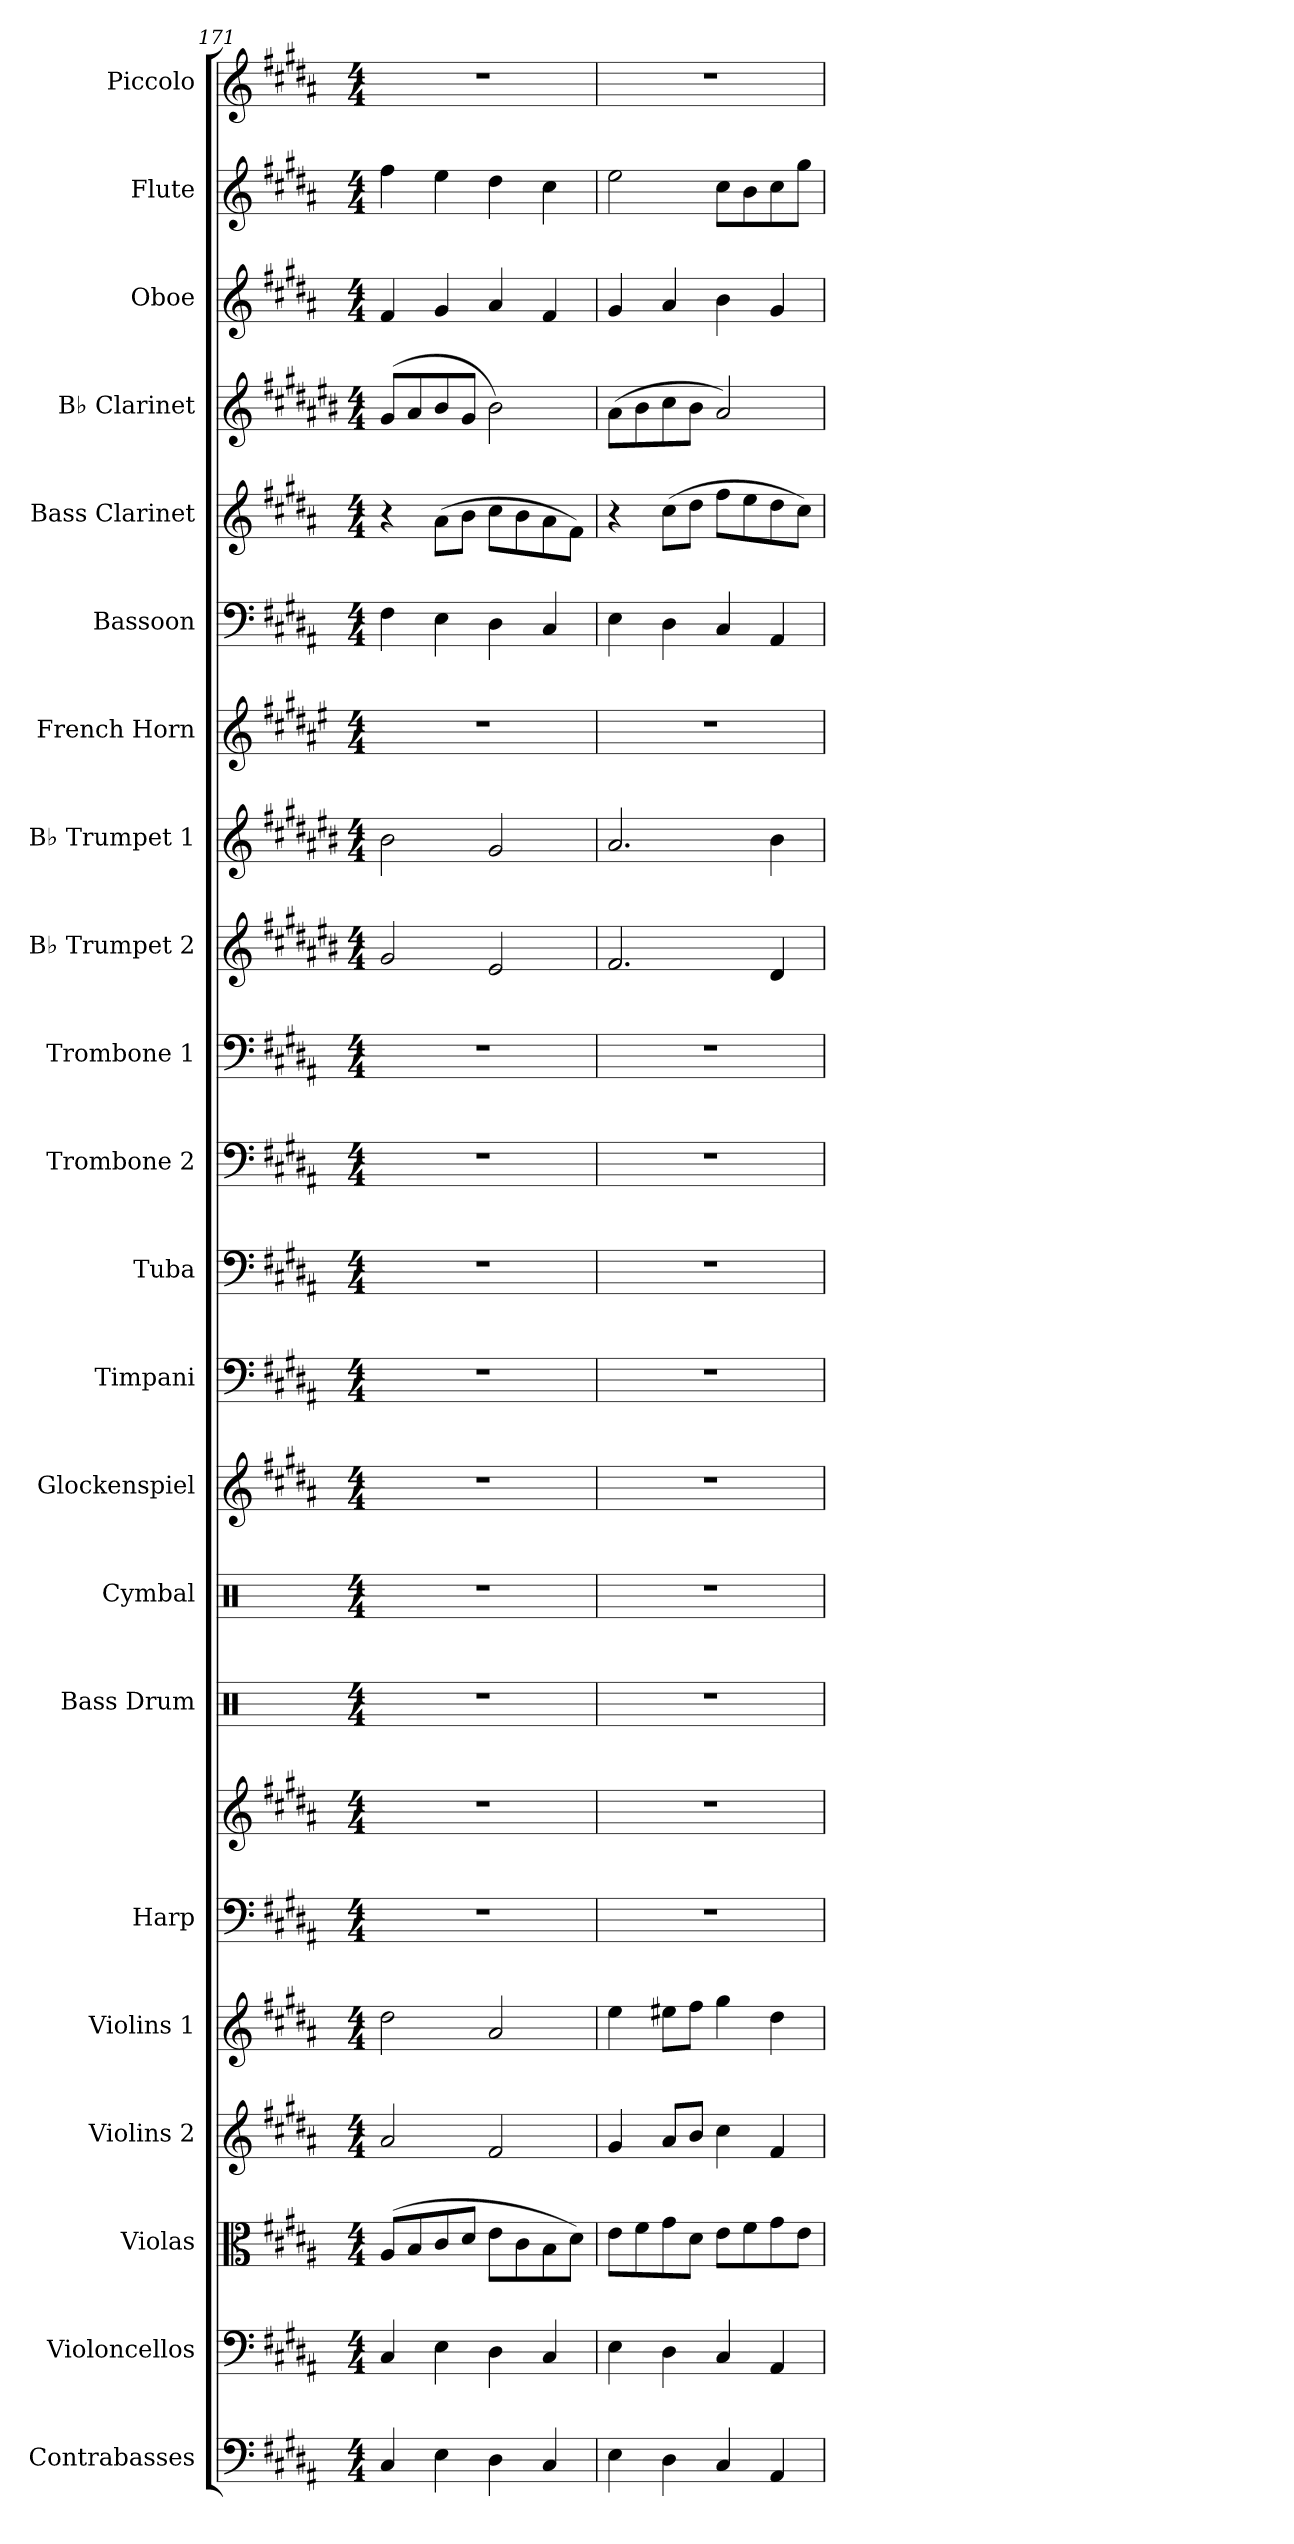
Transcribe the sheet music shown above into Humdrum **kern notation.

**kern	**kern	**kern	**kern	**kern	**kern	**kern	**kern	**kern	**kern	**kern	**kern	**kern	**kern	**kern	**kern	**kern	**kern	**kern	**kern	**kern	**kern	**kern
*part22	*part21	*part20	*part19	*part18	*part17	*part17	*part16	*part15	*part14	*part13	*part12	*part11	*part10	*part9	*part8	*part7	*part6	*part5	*part4	*part3	*part2	*part1
*staff23	*staff22	*staff21	*staff20	*staff19	*staff18	*staff17	*staff16	*staff15	*staff14	*staff13	*staff12	*staff11	*staff10	*staff9	*staff8	*staff7	*staff6	*staff5	*staff4	*staff3	*staff2	*staff1
*I"Contrabasses	*I"Violoncellos	*I"Violas	*I"Violins 2	*I"Violins 1	*I"Harp	*	*I"Bass Drum	*I"Cymbal	*I"Glockenspiel	*I"Timpani	*I"Tuba	*I"Trombone 2	*I"Trombone 1	*I"B♭ Trumpet 2	*I"B♭ Trumpet 1	*I"French Horn	*I"Bassoon	*I"Bass Clarinet	*I"B♭ Clarinet	*I"Oboe	*I"Flute	*I"Piccolo
*I'Cbs.	*I'Vcs.	*I'Vlas.	*I'Vlns. 2	*I'Vlns. 1	*I'Hrp.	*	*I'B. Dr.	*I'Cym.	*I'Glock.	*I'Timp.	*I'Tba.	*I'Tbn. 2	*I'Tbn. 1	*I'B♭ Tpt. 2	*I'B♭ Tpt. 1	*I'F Hn.	*I'Bsn.	*I'B. Cl.	*I'B♭ Cl.	*I'Ob.	*I'Fl.	*I'Picc.
!!LO:PB:g=z
*clefF4	*clefF4	*clefC3	*clefG2	*clefG2	*clefF4	*clefG2	*clefX	*clefX	*clefG2	*clefF4	*clefF4	*clefF4	*clefF4	*clefG2	*clefG2	*clefG2	*clefF4	*clefG2	*clefG2	*clefG2	*clefG2	*clefG2
*ITrd7c12	*	*	*	*	*	*	*	*	*ITrd-14c-24	*	*	*	*	*ITrd1c2	*ITrd1c2	*ITrd4c7	*	*ITrd8c14	*ITrd1c2	*	*	*ITrd-7c-12
*k[f#c#g#d#a#]	*k[f#c#g#d#a#]	*k[f#c#g#d#a#]	*k[f#c#g#d#a#]	*k[f#c#g#d#a#]	*k[f#c#g#d#a#]	*k[f#c#g#d#a#]	*k[]	*k[]	*k[f#c#g#d#a#]	*k[f#c#g#d#a#]	*k[f#c#g#d#a#]	*k[f#c#g#d#a#]	*k[f#c#g#d#a#]	*k[f#c#g#d#a#]	*k[f#c#g#d#a#]	*k[f#c#g#d#a#]	*k[f#c#g#d#a#]	*k[f#c#g#d#a#]	*k[f#c#g#d#a#]	*k[f#c#g#d#a#]	*k[f#c#g#d#a#]	*k[f#c#g#d#a#]
*M4/4	*M4/4	*M4/4	*M4/4	*M4/4	*M4/4	*M4/4	*M4/4	*M4/4	*M4/4	*M4/4	*M4/4	*M4/4	*M4/4	*M4/4	*M4/4	*M4/4	*M4/4	*M4/4	*M4/4	*M4/4	*M4/4	*M4/4
=171	=171	=171	=171	=171	=171	=171	=171	=171	=171	=171	=171	=171	=171	=171	=171	=171	=171	=171	=171	=171	=171	=171
4CC#/	4C#/	(>8A#/L	2a#/	2dd#\	1r	1r	1r	1r	1r	1r	1r	1r	1r	2f#/	2a#\	1r	4F#\	4r	(>8f#/L	4f#/	4ff#\	1r
.	.	8B/	.	.	.	.	.	.	.	.	.	.	.	.	.	.	.	.	8g#/	.	.	.
4EE\	4E\	8c#/	.	.	.	.	.	.	.	.	.	.	.	.	.	.	4E\	(>8A#\L	8a#/	4g#/	4ee\	.
.	.	8d#/J	.	.	.	.	.	.	.	.	.	.	.	.	.	.	.	8B\J	8f#/J	.	.	.
4DD#\	4D#\	8e\L	2f#/	2a#/	.	.	.	.	.	.	.	.	.	2d#/	2f#/	.	4D#\	8c#\L	2a#\)	4a#/	4dd#\	.
.	.	8c#\	.	.	.	.	.	.	.	.	.	.	.	.	.	.	.	8B\	.	.	.	.
4CC#/	4C#/	8B\	.	.	.	.	.	.	.	.	.	.	.	.	.	.	4C#/	8A#\	.	4f#/	4cc#\	.
.	.	8d#\J)	.	.	.	.	.	.	.	.	.	.	.	.	.	.	.	8F#\J)	.	.	.	.
=172	=172	=172	=172	=172	=172	=172	=172	=172	=172	=172	=172	=172	=172	=172	=172	=172	=172	=172	=172	=172	=172	=172
4EE\	4E\	8e\L	4g#/	4ee\	1r	1r	1r	1r	1r	1r	1r	1r	1r	2.e/	2.g#/	1r	4E\	4r	(>8g#\L	4g#/	2ee\	1r
.	.	8f#\	.	.	.	.	.	.	.	.	.	.	.	.	.	.	.	.	8a#\	.	.	.
4DD#\	4D#\	8g#\	8a#/L	8ee#X\L	.	.	.	.	.	.	.	.	.	.	.	.	4D#\	(>8c#\L	8b\	4a#/	.	.
.	.	8d#\J	8b/J	8ff#\J	.	.	.	.	.	.	.	.	.	.	.	.	.	8d#\J	8a#\J	.	.	.
4CC#/	4C#/	8e\L	4cc#\	4gg#\	.	.	.	.	.	.	.	.	.	.	.	.	4C#/	8f#\L	2g#/)	4b\	8cc#\L	.
.	.	8f#\	.	.	.	.	.	.	.	.	.	.	.	.	.	.	.	8e\	.	.	8b\	.
4AAA#/	4AA#/	8g#\	4f#/	4dd#\	.	.	.	.	.	.	.	.	.	4c#/	4a#\	.	4AA#/	8d#\	.	4g#/	8cc#\	.
.	.	8e\J	.	.	.	.	.	.	.	.	.	.	.	.	.	.	.	8c#\J)	.	.	8gg#\J	.
=	=	=	=	=	=	=	=	=	=	=	=	=	=	=	=	=	=	=	=	=	=	=
*-	*-	*-	*-	*-	*-	*-	*-	*-	*-	*-	*-	*-	*-	*-	*-	*-	*-	*-	*-	*-	*-	*-
